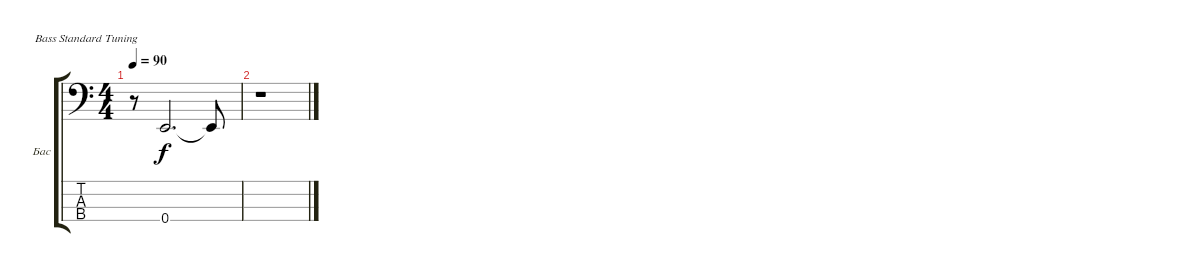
\defaultSystemsLayout 4
\bracketExtendMode groupsimilarinstruments
\firstSystemTrackNameOrientation horizontal
\otherSystemsTrackNameOrientation horizontal
\track ("Бас" "Бас") {instrument electricbassfinger}
\staff {score tabs}
\tuning (G2 D2 A1 E1)
\ts (4 4)
\tempo 90
\clef f4
\ks c
r.8{dy f} 0.4.2{d} 0.4{t}.8 |
r.1
